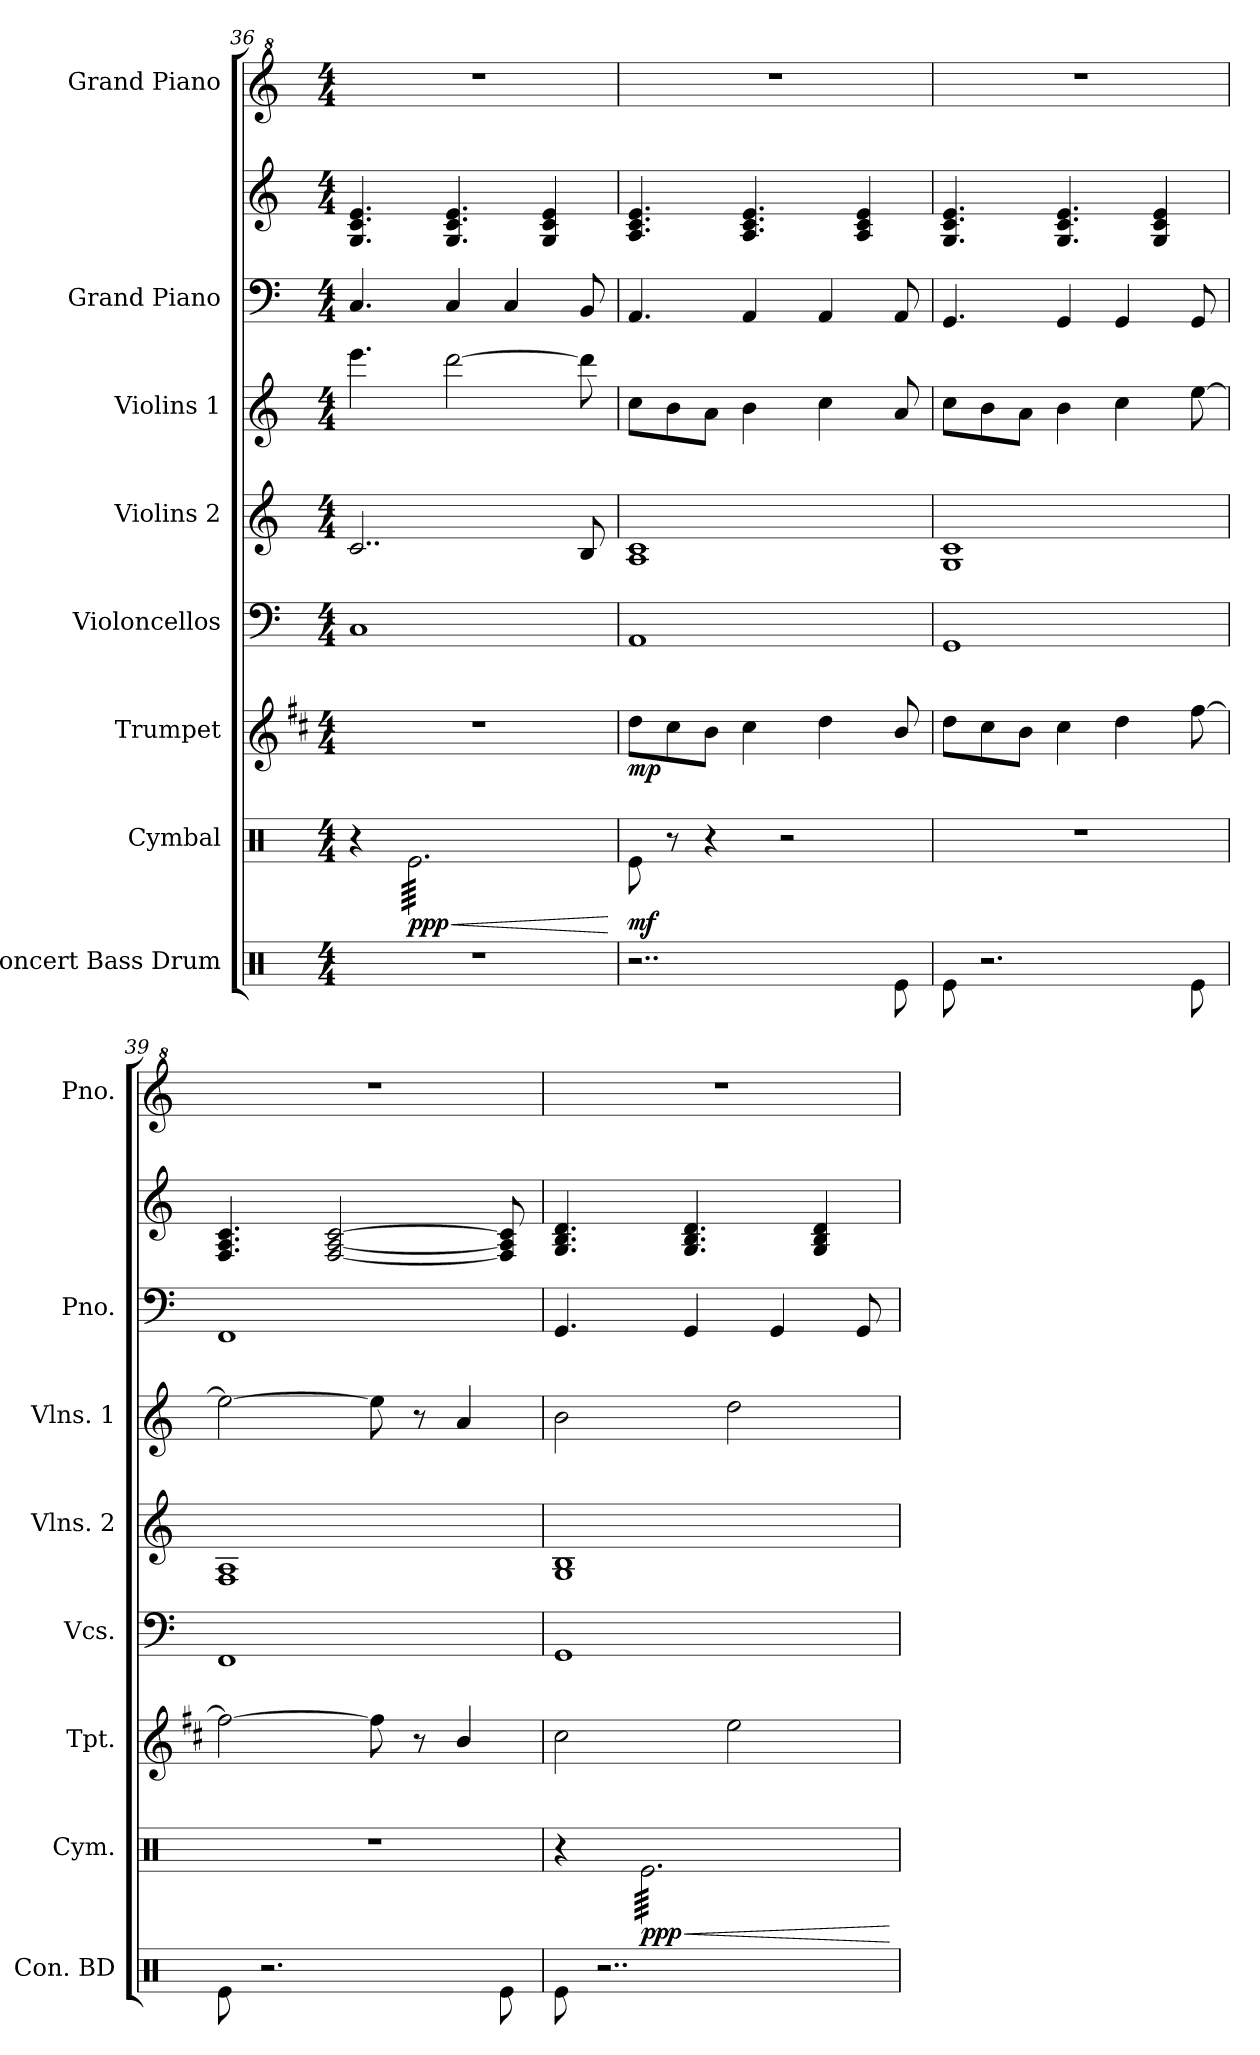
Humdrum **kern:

**kern	**kern	**dynam	**kern	**dynam	**kern	**kern	**kern	**kern	**kern	**kern
*part8	*part7	*part7	*part6	*part6	*part5	*part4	*part3	*part2	*part2	*part1
*staff9	*staff8	*staff8	*staff7	*staff7	*staff6	*staff5	*staff4	*staff3	*staff2	*staff1
*I"Concert Bass Drum	*I"Cymbal	*	*I"Trumpet	*	*I"Violoncellos	*I"Violins 2	*I"Violins 1	*I"Grand Piano	*	*I"Grand Piano
*I'Con. BD	*I'Cym.	*	*I'Tpt.	*	*I'Vcs.	*I'Vlns. 2	*I'Vlns. 1	*I'Pno.	*	*I'Pno.
*clefX	*clefX	*	*clefG2	*	*clefF4	*clefG2	*clefG2	*clefF4	*clefG2	*clefG^2
*	*	*	*ITrd1c2	*	*	*	*	*	*	*
*k[]	*k[]	*	*k[]	*	*k[]	*k[]	*k[]	*k[]	*k[]	*k[]
*M4/4	*M4/4	*	*M4/4	*	*M4/4	*M4/4	*M4/4	*M4/4	*M4/4	*M4/4
=36	=36	=36	=36	=36	=36	=36	=36	=36	=36	=36
1r	4r	.	1r	.	1C	2..c/	4.eee\	4.C/	4.G/ 4.c/ 4.e/	1r
!	!	!LO:HP:b	!	!	!	!	!	!	!	!
!	!	!LO:DY:n=1:b	!	!	!	!	!	!	!	!
*	*tremolo	*	*	*	*	*	*	*	*	*
.	64Re\LLLL	< ppp	.	.	.	.	.	.	.	.
.	64Re\	.	.	.	.	.	.	.	.	.
.	64Re\	.	.	.	.	.	.	.	.	.
.	64Re\	.	.	.	.	.	.	.	.	.
.	64Re\	.	.	.	.	.	.	.	.	.
.	64Re\	.	.	.	.	.	.	.	.	.
.	64Re\	.	.	.	.	.	.	.	.	.
.	64Re\	.	.	.	.	.	.	.	.	.
.	64Re\	.	.	.	.	.	[2ddd\	4C/	4.G/ 4.c/ 4.e/	.
.	64Re\	.	.	.	.	.	.	.	.	.
.	64Re\	.	.	.	.	.	.	.	.	.
.	64Re\	.	.	.	.	.	.	.	.	.
.	64Re\	.	.	.	.	.	.	.	.	.
.	64Re\	.	.	.	.	.	.	.	.	.
.	64Re\	.	.	.	.	.	.	.	.	.
.	64Re\	.	.	.	.	.	.	.	.	.
.	64Re\	.	.	.	.	.	.	.	.	.
.	64Re\	.	.	.	.	.	.	.	.	.
.	64Re\	.	.	.	.	.	.	.	.	.
.	64Re\	.	.	.	.	.	.	.	.	.
.	64Re\	.	.	.	.	.	.	.	.	.
.	64Re\	.	.	.	.	.	.	.	.	.
.	64Re\	.	.	.	.	.	.	.	.	.
.	64Re\	.	.	.	.	.	.	.	.	.
.	64Re\	.	.	.	.	.	.	4C/	.	.
.	64Re\	.	.	.	.	.	.	.	.	.
.	64Re\	.	.	.	.	.	.	.	.	.
.	64Re\	.	.	.	.	.	.	.	.	.
.	64Re\	.	.	.	.	.	.	.	.	.
.	64Re\	.	.	.	.	.	.	.	.	.
.	64Re\	.	.	.	.	.	.	.	.	.
.	64Re\	.	.	.	.	.	.	.	.	.
.	64Re\	.	.	.	.	.	.	.	4G/ 4c/ 4e/	.
.	64Re\	.	.	.	.	.	.	.	.	.
.	64Re\	.	.	.	.	.	.	.	.	.
.	64Re\	.	.	.	.	.	.	.	.	.
.	64Re\	.	.	.	.	.	.	.	.	.
.	64Re\	.	.	.	.	.	.	.	.	.
.	64Re\	.	.	.	.	.	.	.	.	.
.	64Re\	.	.	.	.	.	.	.	.	.
.	64Re\	.	.	.	.	8B/	8ddd\]	8BB/	.	.
.	64Re\	.	.	.	.	.	.	.	.	.
.	64Re\	.	.	.	.	.	.	.	.	.
.	64Re\	.	.	.	.	.	.	.	.	.
.	64Re\	.	.	.	.	.	.	.	.	.
.	64Re\	.	.	.	.	.	.	.	.	.
.	64Re\	.	.	.	.	.	.	.	.	.
.	64Re\JJJJ	.	.	.	.	.	.	.	.	.
*	*Xtremolo	*	*	*	*	*	*	*	*	*
.	.	[	.	.	.	.	.	.	.	.
!!LO:LB:g=z
=37	=37	=37	=37	=37	=37	=37	=37	=37	=37	=37
!	!	!LO:DY:b	!	!LO:DY:b	!	!	!	!	!	!
2..r	8Re\	mf	8cc\L	mp	1AA	1A 1c	8cc\L	4.AA/	4.A/ 4.c/ 4.e/	1r
.	8r	.	8b\	.	.	.	8b\	.	.	.
.	4r	.	8a\J	.	.	.	8a\J	.	.	.
.	.	.	4b\	.	.	.	4b\	4AA/	4.A/ 4.c/ 4.e/	.
.	2r	.	.	.	.	.	.	.	.	.
.	.	.	4cc\	.	.	.	4cc\	4AA/	.	.
.	.	.	.	.	.	.	.	.	4A/ 4c/ 4e/	.
8Re\	.	.	8a/	.	.	.	8a/	8AA/	.	.
=38	=38	=38	=38	=38	=38	=38	=38	=38	=38	=38
8Re\	1r	.	8cc\L	.	1GG	1G 1c	8cc\L	4.GG/	4.G/ 4.c/ 4.e/	1r
2.r	.	.	8b\	.	.	.	8b\	.	.	.
.	.	.	8a\J	.	.	.	8a\J	.	.	.
.	.	.	4b\	.	.	.	4b\	4GG/	4.G/ 4.c/ 4.e/	.
.	.	.	4cc\	.	.	.	4cc\	4GG/	.	.
.	.	.	.	.	.	.	.	.	4G/ 4c/ 4e/	.
8Re\	.	.	[8ee\	.	.	.	[8ee\	8GG/	.	.
=39	=39	=39	=39	=39	=39	=39	=39	=39	=39	=39
8Re\	1r	.	2ee\_	.	1FF	1F 1A	2ee\_	1FF	4.F/ 4.A/ 4.c/	1r
2.r	.	.	.	.	.	.	.	.	.	.
.	.	.	.	.	.	.	.	.	[2F/ [2A/ [2c/	.
.	.	.	8ee\]	.	.	.	8ee\]	.	.	.
.	.	.	8r	.	.	.	8r	.	.	.
.	.	.	4a/	.	.	.	4a/	.	.	.
8Re\	.	.	.	.	.	.	.	.	8F/] 8A/] 8c/]	.
=40	=40	=40	=40	=40	=40	=40	=40	=40	=40	=40
8Re\	4r	.	2b\	.	1GG	1G 1B	2b\	4.GG/	4.G/ 4.B/ 4.d/	1r
2..r	.	.	.	.	.	.	.	.	.	.
!	!	!LO:HP:b	!	!	!	!	!	!	!	!
!	!	!LO:DY:n=1:b	!	!	!	!	!	!	!	!
*	*tremolo	*	*	*	*	*	*	*	*	*
.	64Re\LLLL	< ppp	.	.	.	.	.	.	.	.
.	64Re\	.	.	.	.	.	.	.	.	.
.	64Re\	.	.	.	.	.	.	.	.	.
.	64Re\	.	.	.	.	.	.	.	.	.
.	64Re\	.	.	.	.	.	.	.	.	.
.	64Re\	.	.	.	.	.	.	.	.	.
.	64Re\	.	.	.	.	.	.	.	.	.
.	64Re\	.	.	.	.	.	.	.	.	.
.	64Re\	.	.	.	.	.	.	4GG/	4.G/ 4.B/ 4.d/	.
.	64Re\	.	.	.	.	.	.	.	.	.
.	64Re\	.	.	.	.	.	.	.	.	.
.	64Re\	.	.	.	.	.	.	.	.	.
.	64Re\	.	.	.	.	.	.	.	.	.
.	64Re\	.	.	.	.	.	.	.	.	.
.	64Re\	.	.	.	.	.	.	.	.	.
.	64Re\	.	.	.	.	.	.	.	.	.
.	64Re\	.	2dd\	.	.	.	2dd\	.	.	.
.	64Re\	.	.	.	.	.	.	.	.	.
.	64Re\	.	.	.	.	.	.	.	.	.
.	64Re\	.	.	.	.	.	.	.	.	.
.	64Re\	.	.	.	.	.	.	.	.	.
.	64Re\	.	.	.	.	.	.	.	.	.
.	64Re\	.	.	.	.	.	.	.	.	.
.	64Re\	.	.	.	.	.	.	.	.	.
.	64Re\	.	.	.	.	.	.	4GG/	.	.
.	64Re\	.	.	.	.	.	.	.	.	.
.	64Re\	.	.	.	.	.	.	.	.	.
.	64Re\	.	.	.	.	.	.	.	.	.
.	64Re\	.	.	.	.	.	.	.	.	.
.	64Re\	.	.	.	.	.	.	.	.	.
.	64Re\	.	.	.	.	.	.	.	.	.
.	64Re\	.	.	.	.	.	.	.	.	.
.	64Re\	.	.	.	.	.	.	.	4G/ 4B/ 4d/	.
.	64Re\	.	.	.	.	.	.	.	.	.
.	64Re\	.	.	.	.	.	.	.	.	.
.	64Re\	.	.	.	.	.	.	.	.	.
.	64Re\	.	.	.	.	.	.	.	.	.
.	64Re\	.	.	.	.	.	.	.	.	.
.	64Re\	.	.	.	.	.	.	.	.	.
.	64Re\	.	.	.	.	.	.	.	.	.
.	64Re\	.	.	.	.	.	.	8GG/	.	.
.	64Re\	.	.	.	.	.	.	.	.	.
.	64Re\	.	.	.	.	.	.	.	.	.
.	64Re\	.	.	.	.	.	.	.	.	.
.	64Re\	.	.	.	.	.	.	.	.	.
.	64Re\	.	.	.	.	.	.	.	.	.
.	64Re\	.	.	.	.	.	.	.	.	.
.	64Re\JJJJ	.	.	.	.	.	.	.	.	.
*	*Xtremolo	*	*	*	*	*	*	*	*	*
.	.	[	.	.	.	.	.	.	.	.
=	=	=	=	=	=	=	=	=	=	=
*-	*-	*-	*-	*-	*-	*-	*-	*-	*-	*-
